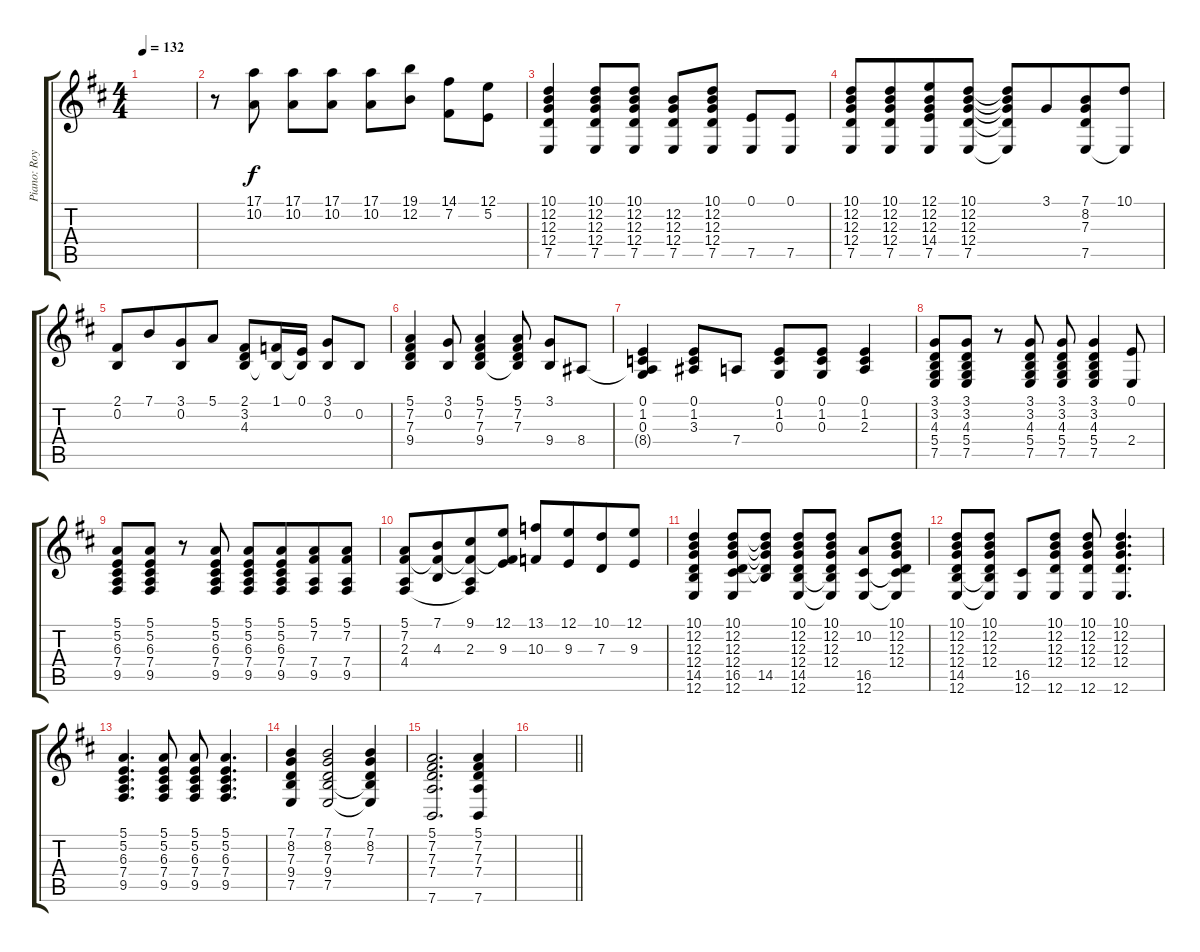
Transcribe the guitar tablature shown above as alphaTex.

\track ("Piano: Roy" "Piano: Roy") {instrument acousticgrandpiano}
\staff {score tabs}
\tuning (E4 B3 G3 D3 A2 E2) {hide}
\ts (4 4)
\tempo 132
\clef g2
\ks d
|
r.8 (17.1 10.2).8 (17.1 10.2).8 (17.1 10.2).8 (17.1 10.2).8 (19.1 12.2).8 (14.1 7.2).8 (12.1 5.2).8 |
(10.1 12.2 12.3 12.4 7.5).4 (10.1 12.2 12.3 12.4 7.5).8 (10.1 12.2 12.3 12.4 7.5).8 (12.2 12.3 12.4 7.5).8 (10.1 12.2 12.3 12.4 7.5).8 (0.1 7.5).8 (0.1 7.5).8 |
(10.1 12.2 12.3 12.4 7.5).8{beam merge} (10.1 12.2 12.3 12.4 7.5).8{beam merge} (12.1 12.2 12.3 14.4 7.5).8{beam merge} (10.1 12.2 12.3 12.4 7.5).8 (10.1{t} 12.2{t} 12.3{t} 12.4{t} 7.5{t}).8 3.1.8{beam merge} (7.1 8.2 7.3 7.5).8 (10.1 7.5{t}).8 |
(2.1 0.2).8 7.1.8{beam merge} (3.1 0.2).8 5.1.8 (2.1 3.2 4.3).8 (1.1 4.3{t}).16 (0.1 4.3{t}).16 (3.1 0.2).8 0.2.8 |
(5.1 7.2 7.3 9.4).4 (3.1 0.2).8 (5.1 7.2 7.3 9.4).4 (5.1 7.2 7.3 9.4{t}).8 (3.1 9.4).8 8.4.8 |
(0.1 1.2 0.3 8.4{t}).4 (0.1 1.2 3.3).8 7.4.8 (0.1 1.2 0.3).8 (0.1 1.2 0.3).8 (0.1 1.2 2.3).4 |
(3.1 3.2 4.3 5.4 7.5).8{dy f} (3.1 3.2 4.3 5.4 7.5).8 r.8 (3.1 3.2 4.3 5.4 7.5).8 (3.1 3.2 4.3 5.4 7.5).8 (3.1 3.2 4.3 5.4 7.5).4 (0.1 2.4).8 |
(5.1 5.2 6.3 7.4 9.5).8 (5.1 5.2 6.3 7.4 9.5).8 r.8 (5.1 5.2 6.3 7.4 9.5).8 (5.1 5.2 6.3 7.4 9.5).8 (5.1 5.2 6.3 7.4 9.5).8{beam merge} (5.1 7.2 7.4 9.5).8 (5.1 7.2 7.4 9.5).8 |
(5.1 7.2 2.3 4.4).8 (7.1 7.2{t} 4.3).8{beam merge} (9.1 7.2{t} 2.3 4.4{t}).8 (12.1 7.2{t} 9.3).8 (13.1 10.3).8 (12.1 9.3).8{beam merge} (10.1 7.3).8 (12.1 9.3).8 |
(10.1 12.2 12.3 12.4 14.5 12.6).4 (10.1 12.2 12.3 12.4 16.5 12.6).8 (10.1{t} 12.2{t} 12.3{t} 12.4{t} 14.5).8 (10.1 12.2 12.3 12.4 14.5 12.6).8 (10.1 12.2 12.3 12.4 14.5{t} 12.6{t}).8 (10.2 16.5 12.6).8 (10.1 12.2 12.3 12.4 16.5{t} 12.6{t}).8 |
(10.1 12.2 12.3 12.4 14.5 12.6).8 (10.1 12.2 12.3 12.4 14.5{t} 12.6{t}).8 (16.5 12.6).8 (10.1 12.2 12.3 12.4 12.6).8 (10.1 12.2 12.3 12.4 12.6).8 (10.1 12.2 12.3 12.4 12.6).4{d} |
(5.1 5.2 6.3 7.4 9.5).4{d} (5.1 5.2 6.3 7.4 9.5).8 (5.1 5.2 6.3 7.4 9.5).8 (5.1 5.2 6.3 7.4 9.5).4{d} |
(7.1 8.2 7.3 9.4 7.5).4 (7.1 8.2 7.3 9.4 7.5).2 (7.1 8.2 7.3 9.4{t} 7.5{t}).4 |
(5.1 7.2 7.3 7.4 7.6).2{d} (5.1 7.2 7.3 7.4 7.6).4 |
\barLineRight lightlight
